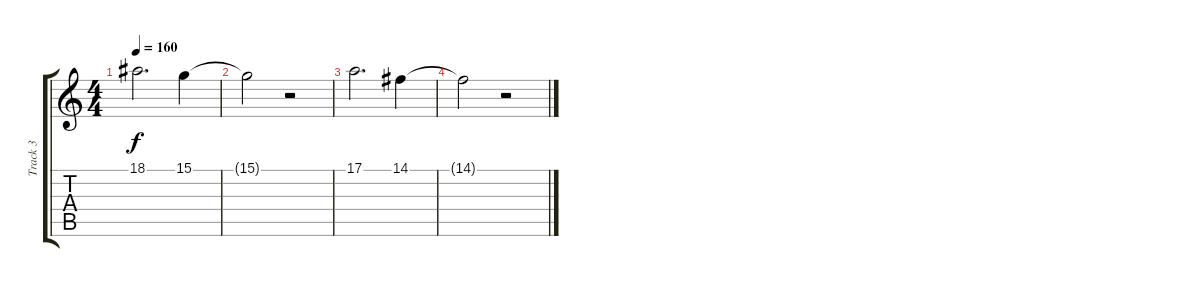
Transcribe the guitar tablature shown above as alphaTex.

\track ("Track 3" "Track 3") {instrument lead5charang}
\staff {score tabs}
\tuning (E4 B3 G3 D3 A2 E2) {hide}
\ts (4 4)
\tempo 160
\clef g2
\ks c
18.1.2{d dy f} 15.1.4 |
15.1{t}.2 r.2 |
17.1.2{d} 14.1.4 |
14.1{t}.2 r.2
